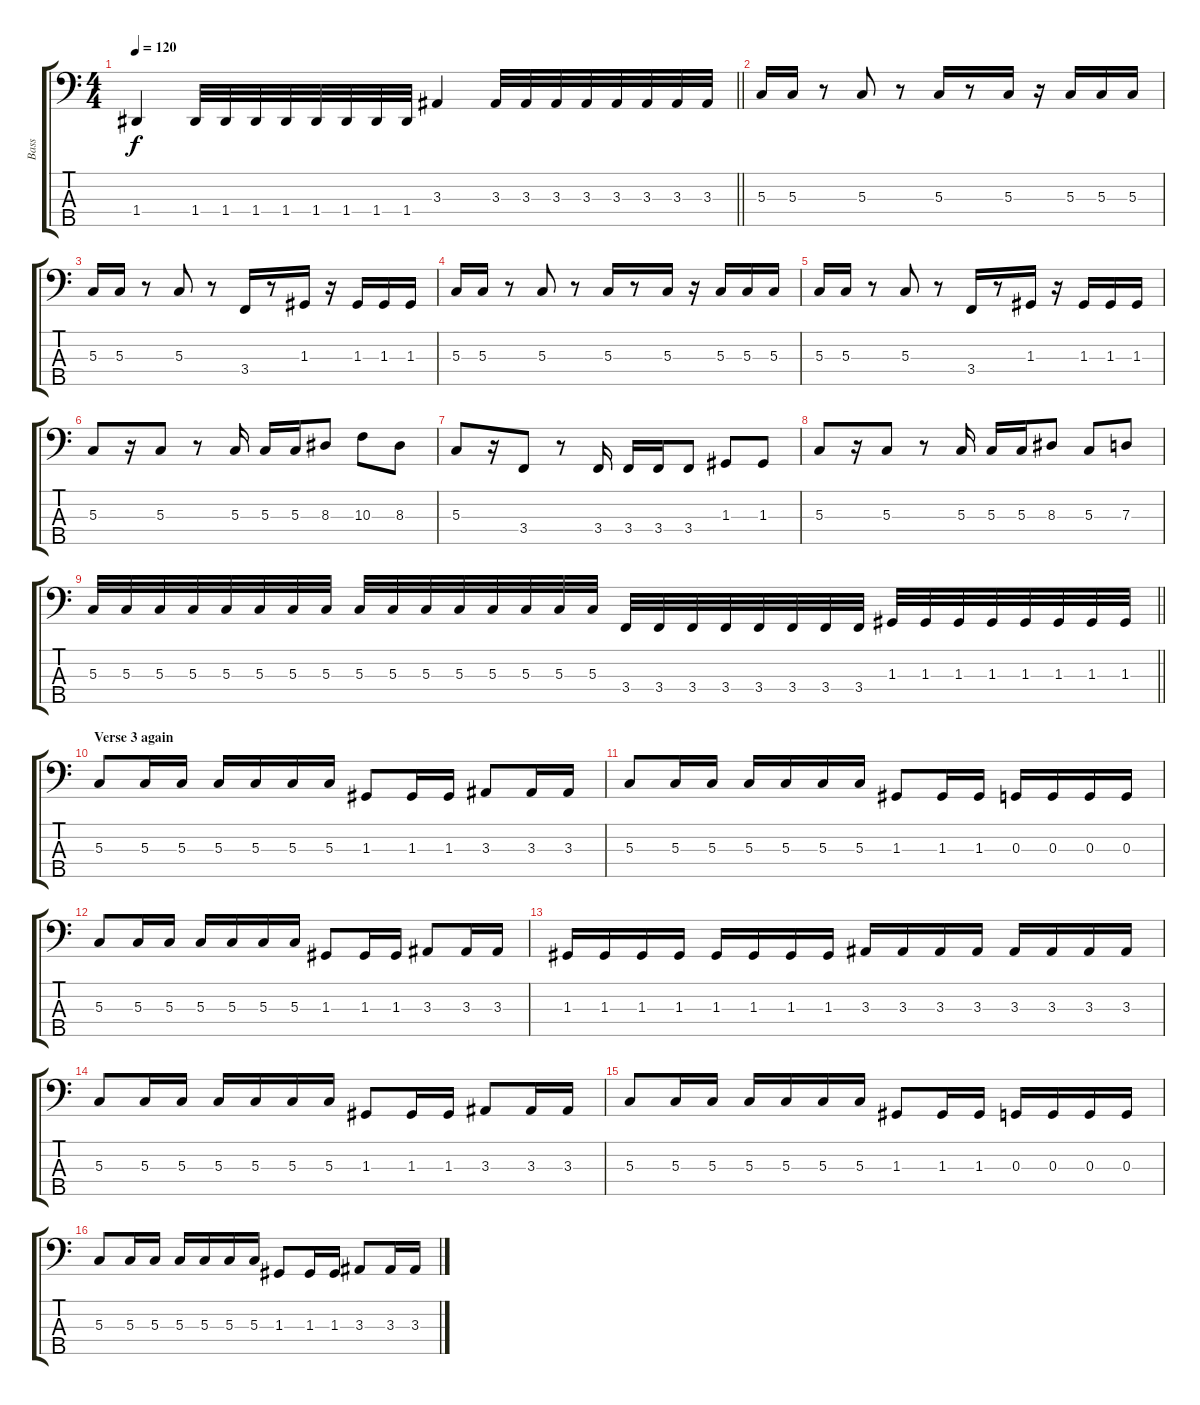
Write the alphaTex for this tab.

\track ("Bass" "Bass") {instrument electricbasspick}
\staff {score tabs}
\tuning (F2 C2 G1 D1 A0) {hide}
\ts (4 4)
\tempo 120
\clef f4
\barLineRight lightlight
\ks c
1.4.4{dy f} 1.4.32 1.4.32 1.4.32 1.4.32 1.4.32 1.4.32 1.4.32 1.4.32 3.3.4 3.3.32 3.3.32 3.3.32 3.3.32 3.3.32 3.3.32 3.3.32 3.3.32 |
\section ("" "")
5.3.16 5.3.16 r.8 5.3.8 r.8 5.3.16 r.8 5.3.16 r.16 5.3.16 5.3.16 5.3.16 |
5.3.16 5.3.16 r.8 5.3.8 r.8 3.4.16 r.8 1.3.16 r.16 1.3.16 1.3.16 1.3.16 |
5.3.16 5.3.16 r.8 5.3.8 r.8 5.3.16 r.8 5.3.16 r.16 5.3.16 5.3.16 5.3.16 |
5.3.16 5.3.16 r.8 5.3.8 r.8 3.4.16 r.8 1.3.16 r.16 1.3.16 1.3.16 1.3.16 |
5.3.8 r.16 5.3.8 r.8 5.3.16 5.3.16 5.3.16 8.3.8 10.3.8 8.3.8 |
5.3.8 r.16 3.4.8 r.8 3.4.16 3.4.16 3.4.16 3.4.8 1.3.8 1.3.8 |
5.3.8 r.16 5.3.8 r.8 5.3.16 5.3.16 5.3.16 8.3.8 5.3.8 7.3.8 |
\barLineRight lightlight
5.3.32 5.3.32 5.3.32 5.3.32 5.3.32 5.3.32 5.3.32 5.3.32 5.3.32 5.3.32 5.3.32 5.3.32 5.3.32 5.3.32 5.3.32 5.3.32 3.4.32 3.4.32 3.4.32 3.4.32 3.4.32 3.4.32 3.4.32 3.4.32 1.3.32 1.3.32 1.3.32 1.3.32 1.3.32 1.3.32 1.3.32 1.3.32 |
\section ("" "Verse 3 again")
5.3.8 5.3.16 5.3.16 5.3.16 5.3.16 5.3.16 5.3.16 1.3.8 1.3.16 1.3.16 3.3.8 3.3.16 3.3.16 |
5.3.8 5.3.16 5.3.16 5.3.16 5.3.16 5.3.16 5.3.16 1.3.8 1.3.16 1.3.16 0.3.16 0.3.16 0.3.16 0.3.16 |
5.3.8 5.3.16 5.3.16 5.3.16 5.3.16 5.3.16 5.3.16 1.3.8 1.3.16 1.3.16 3.3.8 3.3.16 3.3.16 |
1.3.16 1.3.16 1.3.16 1.3.16 1.3.16 1.3.16 1.3.16 1.3.16 3.3.16 3.3.16 3.3.16 3.3.16 3.3.16 3.3.16 3.3.16 3.3.16 |
5.3.8 5.3.16 5.3.16 5.3.16 5.3.16 5.3.16 5.3.16 1.3.8 1.3.16 1.3.16 3.3.8 3.3.16 3.3.16 |
5.3.8 5.3.16 5.3.16 5.3.16 5.3.16 5.3.16 5.3.16 1.3.8 1.3.16 1.3.16 0.3.16 0.3.16 0.3.16 0.3.16 |
5.3.8 5.3.16 5.3.16 5.3.16 5.3.16 5.3.16 5.3.16 1.3.8 1.3.16 1.3.16 3.3.8 3.3.16 3.3.16
